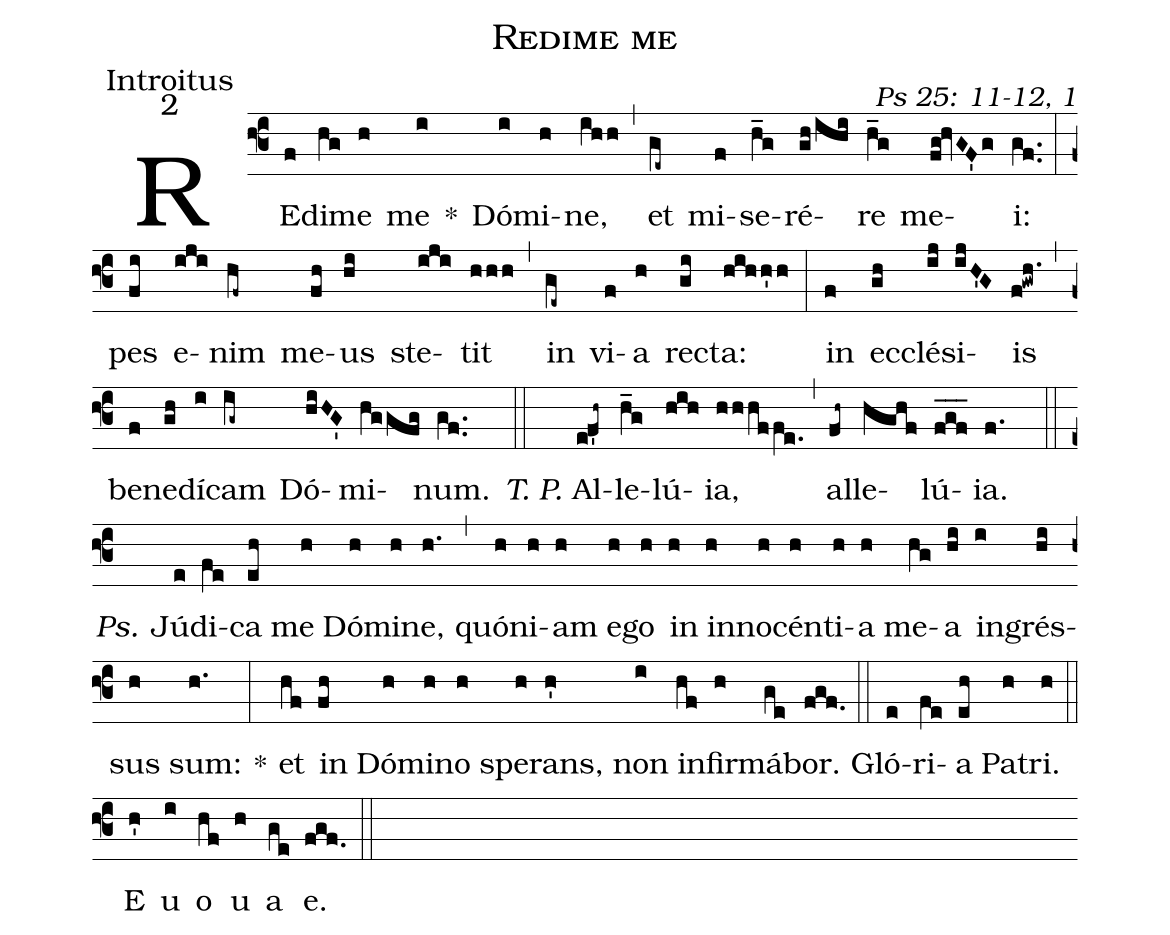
name: Redime me;
office-part: Introitus;
mode: 2;
commentary: Ps 25: 11-12, 1;
%%
(f3) REd(f)i(hg)me(h) me(i) *() Dó(i)mi(h)ne,(ihh) (,) et(ge~) mi(f)se(h_g)ré(gh/ihi)re(h_g) me(fg!hvGF'g)i:(gf..) (:)
pes(fi) e(iji)nim(hf~) me(fh)us(hi) ste(iji)tit(hhh) (,) in(ge~) vi(f)a(h) rec(gi)ta:(hihh'h) (:)
in(f) ec(gh)clé(ij)si(ijH'G)is(f!gwh.) (,) be(f)ne(gh)dí(i)cam(ig~) Dó(hiHG')mi(hggfg)num.(gf..) (::)
<i>T. P.</i> Al(e!f'h~)le(h_g)lú(hih)ia,(hhhf/fe.) (,) al(fh~)le(hghf)lú(fgf___)ia.(f.) (::)
<i>Ps.</i> Jú(e)di(fe)ca(eh) me(h) Dó(h)mi(h)ne,(h.) (,) quón(h)i(h)am(h) e(h)go(h) in(h) in(h)no(h)cén(h)ti(h)a(h) me(hg)a(hi) in(i)grés(hi)sus(h) sum:(h.) *(:)
et(hf) in(fh) Dó(h)mi(h)no(h) spe(h)rans,(h') non(i) in(hf)fir(h)má(ge)bor.(fgf.) (::)
Gló(e)ri(fe)a(eh) Pa(h)tri.(h) (::)
<eu>E(h') u(i) o(hf) u(h) a(ge) e.</eu>(fgf.) (::)
